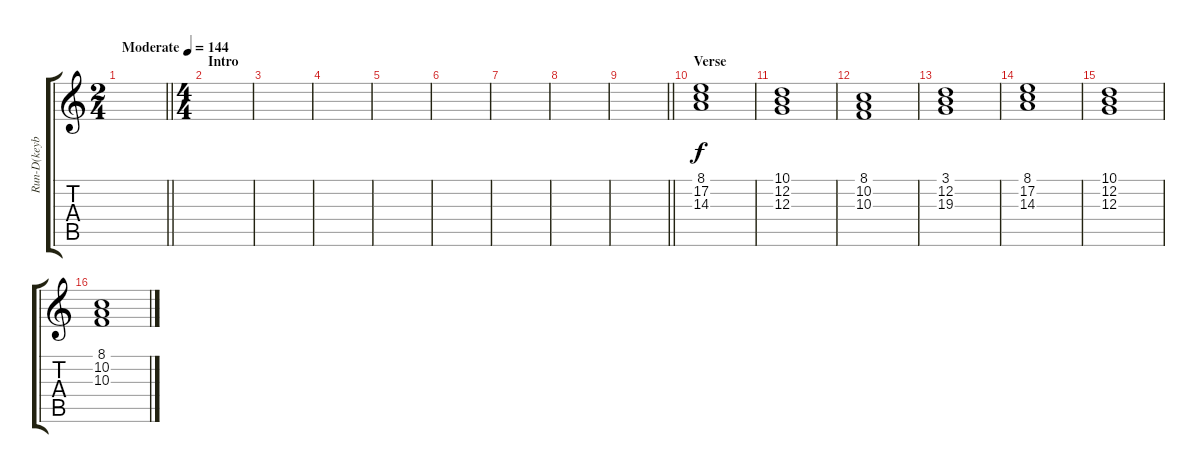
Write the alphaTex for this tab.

\track ("Run-D(keyboard)" "Run-D(keyb") {instrument tremolostrings}
\staff {score tabs}
\tuning (E4 B3 G3 D3 A2 E2) {hide}
\ts (2 4)
\tempo (144 "Moderate")
\clef g2
\barLineRight lightlight
\ks c
|
\ts (4 4)
\section ("" "Intro")
|
|
|
|
|
|
|
\barLineRight lightlight
|
\section ("" "Verse")
(8.1 17.2 14.3).1{volume 8} |
(10.1 12.2 12.3).1 |
(8.1 10.2 10.3).1 |
(3.1 12.2 19.3).1 |
(8.1 17.2 14.3).1 |
(10.1 12.2 12.3).1 |
(8.1 10.2 10.3).1
